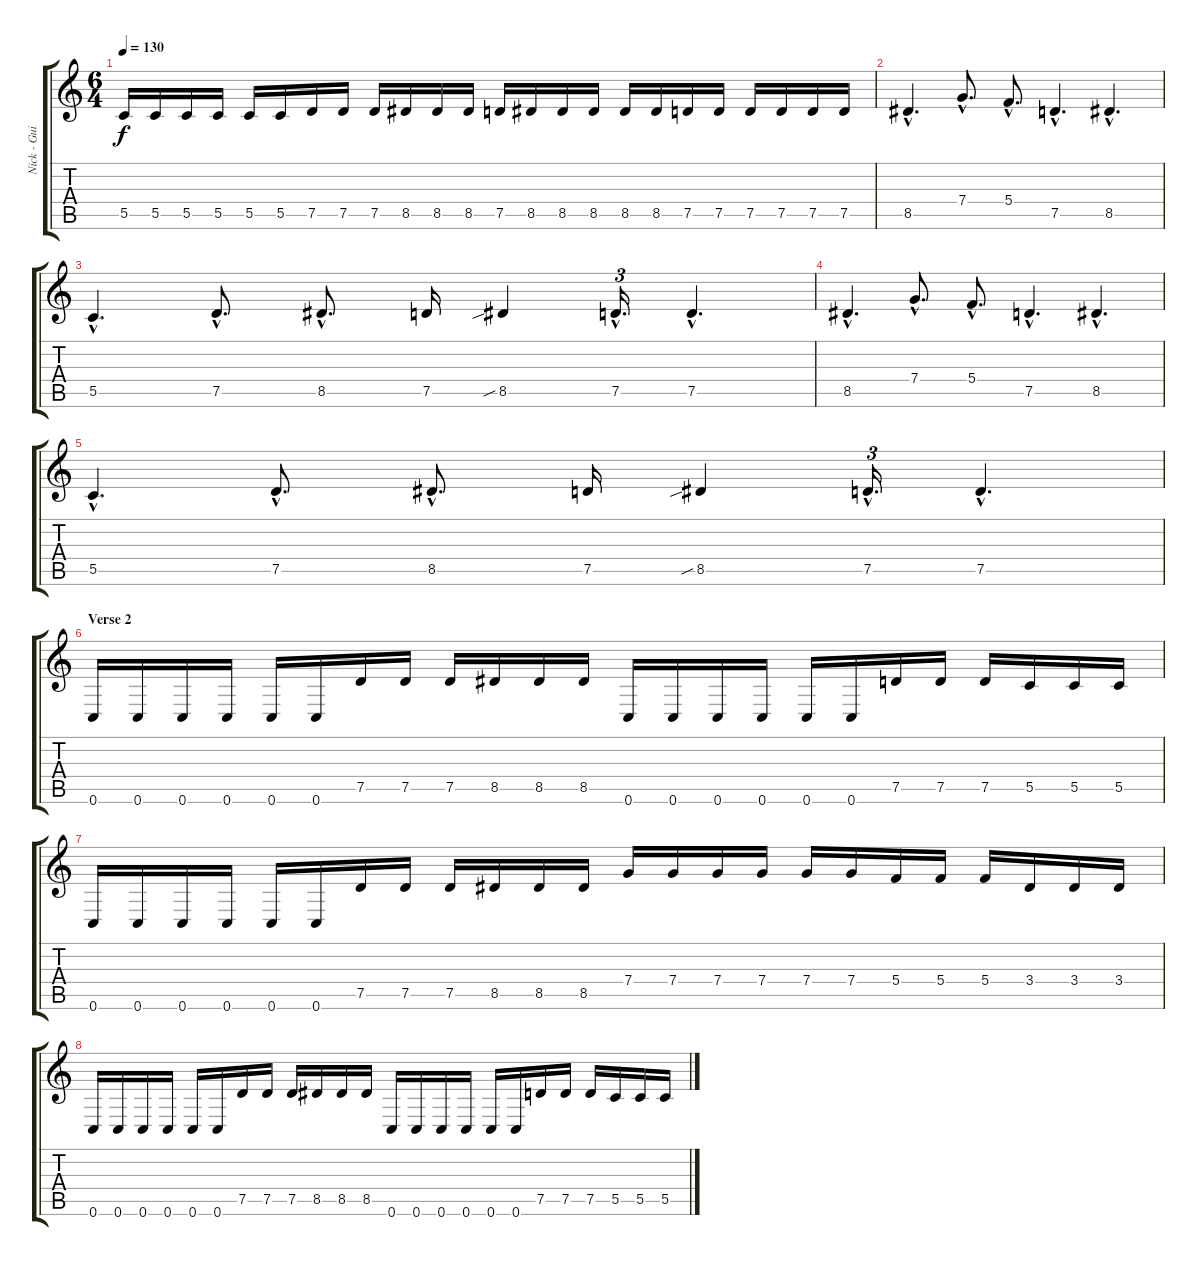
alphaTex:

\track ("Nick - Guitar" "Nick - Gui") {instrument distortionguitar}
\staff {score tabs}
\tuning (D4 A3 F3 C3 G2 C2) {hide}
\ts (6 4)
\tempo 130
\clef g2
\ks c
5.5.16{dy f} 5.5.16 5.5.16 5.5.16 5.5.16 5.5.16 7.5.16 7.5.16 7.5.16 8.5.16 8.5.16 8.5.16 7.5.16 8.5.16 8.5.16 8.5.16 8.5.16 8.5.16 7.5.16 7.5.16 7.5.16 7.5.16 7.5.16 7.5.16 |
8.5{hac}.4{d} 7.4{hac}.8{d} 5.4{hac}.8{d} 7.5{hac}.4{d} 8.5{hac}.4{d} |
5.5{hac}.4{d} 7.5{hac}.8{d} 8.5{hac}.8{d} 7.5.16 8.5{sib}.4 7.5{hac}.16{d tu (3 2)} 7.5{hac}.4{d} |
8.5{hac}.4{d} 7.4{hac}.8{d} 5.4{hac}.8{d} 7.5{hac}.4{d} 8.5{hac}.4{d} |
5.5{hac}.4{d} 7.5{hac}.8{d} 8.5{hac}.8{d} 7.5.16 8.5{sib}.4 7.5{hac}.16{d tu (3 2)} 7.5{hac}.4{d} |
\section ("" "Verse 2")
0.6.16 0.6.16 0.6.16 0.6.16 0.6.16 0.6.16 7.5.16 7.5.16 7.5.16 8.5.16 8.5.16 8.5.16 0.6.16 0.6.16 0.6.16 0.6.16 0.6.16 0.6.16 7.5.16 7.5.16 7.5.16 5.5.16 5.5.16 5.5.16 |
0.6.16 0.6.16 0.6.16 0.6.16 0.6.16 0.6.16 7.5.16 7.5.16 7.5.16 8.5.16 8.5.16 8.5.16 7.4.16 7.4.16 7.4.16 7.4.16 7.4.16 7.4.16 5.4.16 5.4.16 5.4.16 3.4.16 3.4.16 3.4.16 |
0.6.16 0.6.16 0.6.16 0.6.16 0.6.16 0.6.16 7.5.16 7.5.16 7.5.16 8.5.16 8.5.16 8.5.16 0.6.16 0.6.16 0.6.16 0.6.16 0.6.16 0.6.16 7.5.16 7.5.16 7.5.16 5.5.16 5.5.16 5.5.16
